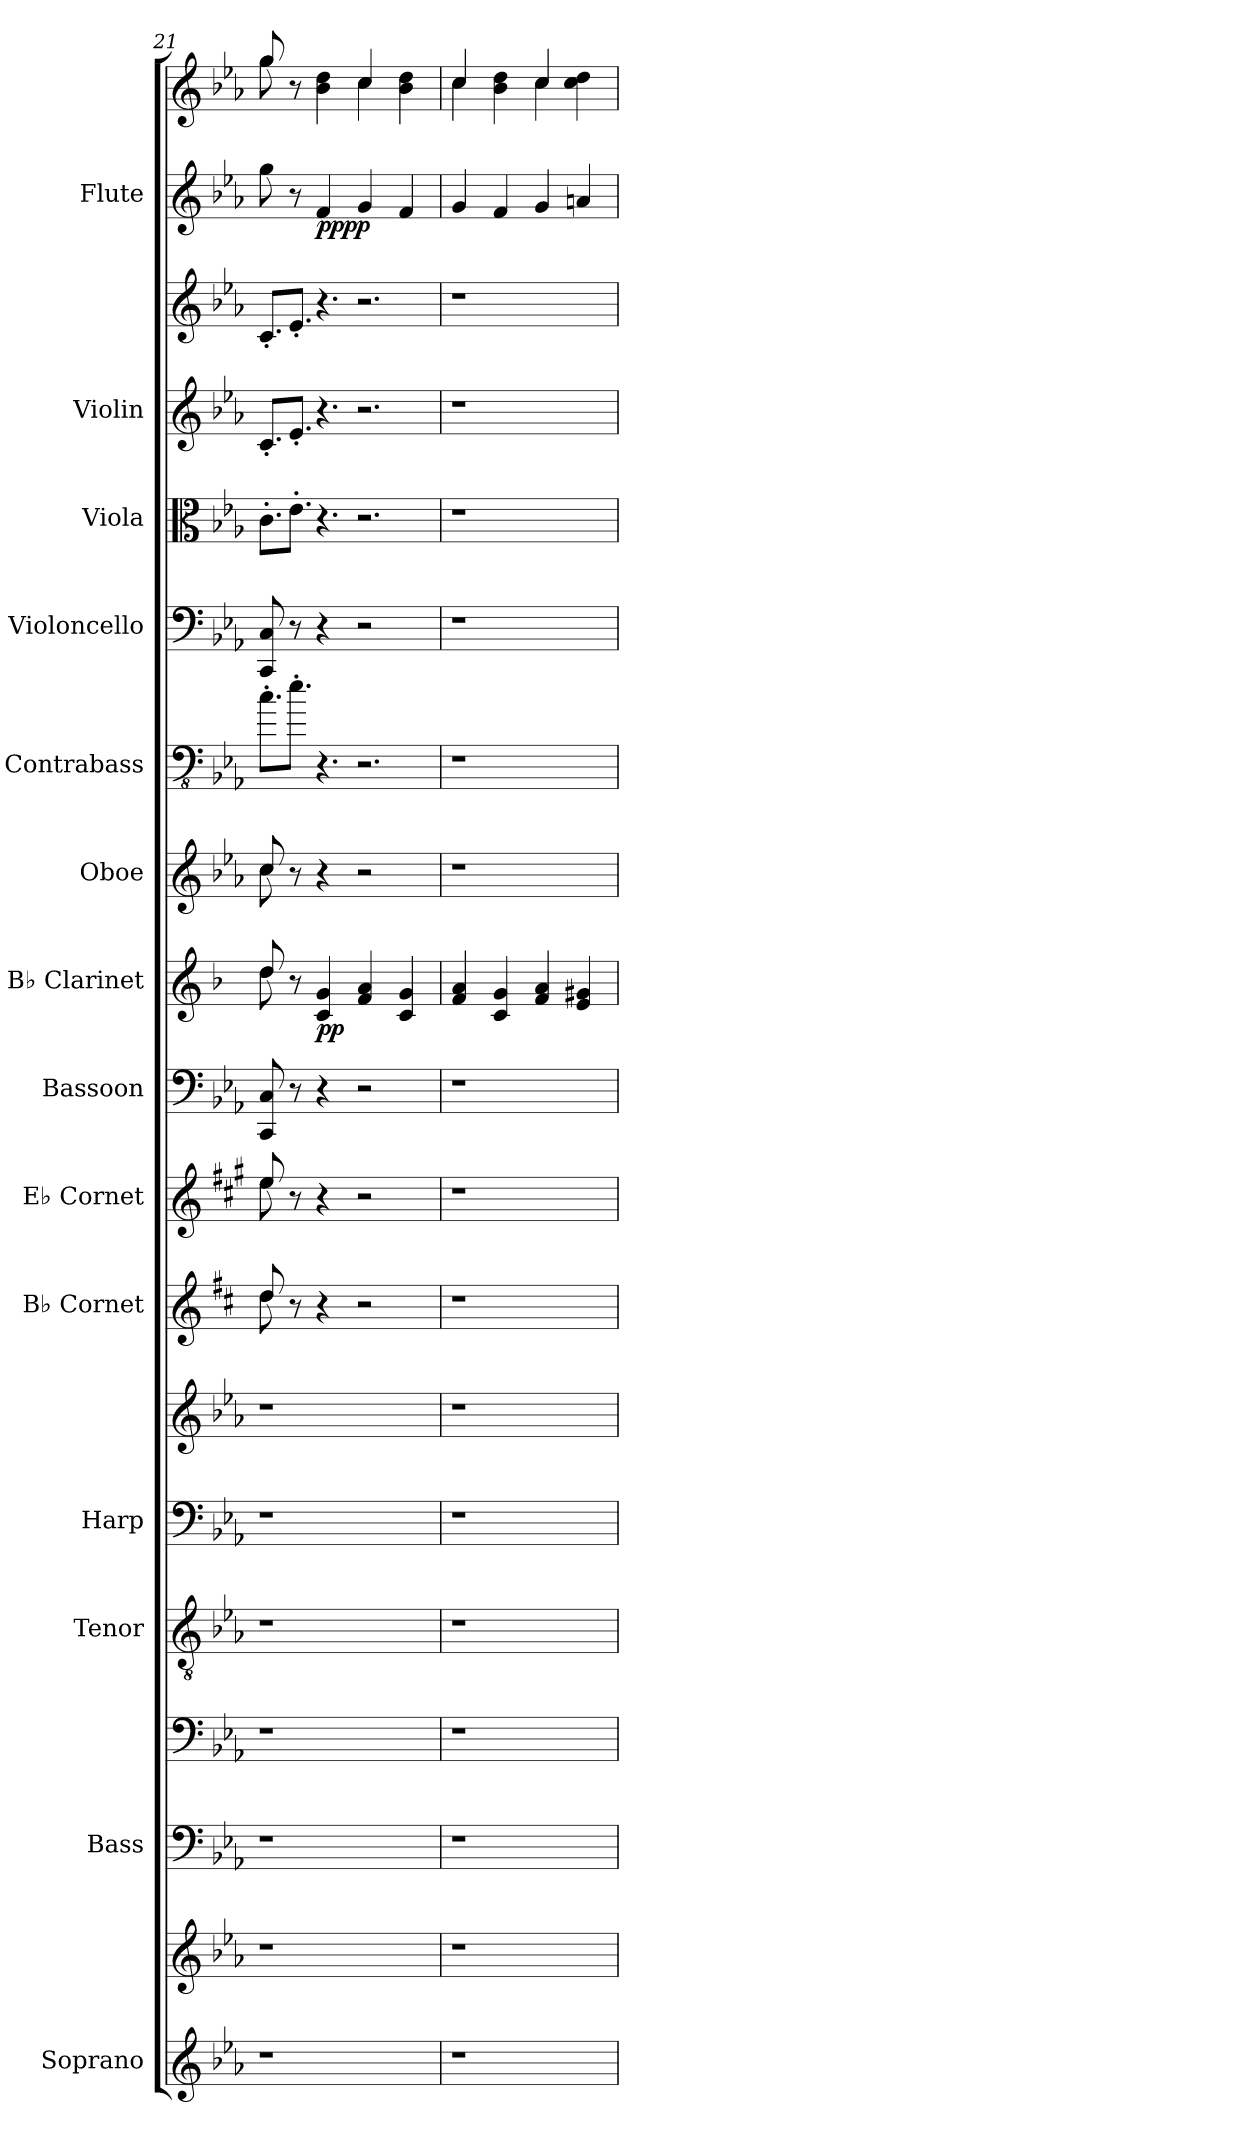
**kern	**kern	**kern	**kern	**kern	**kern	**kern	**kern	**kern	**kern	**kern	**dynam	**kern	**kern	**kern	**kern	**kern	**kern	**kern	**kern	**dynam
*part14	*part14	*part13	*part13	*part12	*part11	*part11	*part10	*part9	*part8	*part7	*part7	*part6	*part5	*part4	*part3	*part2	*part2	*part1	*part1	*part1
*staff19	*staff18	*staff17	*staff16	*staff15	*staff14	*staff13	*staff12	*staff11	*staff10	*staff9	*staff9	*staff8	*staff7	*staff6	*staff5	*staff4	*staff3	*staff2	*staff1	*staff1/2
*I"Soprano	*	*I"Bass	*	*I"Tenor	*I"Harp	*	*I"B♭ Cornet	*I"E♭ Cornet	*I"Bassoon	*I"B♭ Clarinet	*	*I"Oboe	*I"Contrabass	*I"Violoncello	*I"Viola	*I"Violin	*	*I"Flute	*	*
*I'S.	*	*I'B.	*	*I'T.	*I'Hrp.	*	*I'B♭ Cnt.	*I'E♭ Cnt.	*I'Bsn.	*I'B♭ Cl.	*	*I'Ob.	*I'Cb.	*I'Vc.	*I'Vla.	*I'Vln.	*	*I'Fl.	*	*
!!LO:PB:g=z
*clefG2	*clefG2	*clefF4	*clefF4	*clefGv2	*clefF4	*clefG2	*clefG2	*clefG2	*clefF4	*clefG2	*	*clefG2	*clefFv4	*clefF4	*clefC3	*clefG2	*clefG2	*clefG2	*clefG2	*
*	*	*	*	*	*	*	*ITrd1c2	*ITrd-2c-3	*	*ITrd1c2	*	*	*ITrd7c12	*	*	*	*	*	*	*
*k[b-e-a-]	*k[b-e-a-]	*k[b-e-a-]	*k[b-e-a-]	*k[b-e-a-]	*k[b-e-a-]	*k[b-e-a-]	*k[]	*k[]	*k[b-e-a-]	*k[b-e-a-]	*	*k[b-e-a-]	*k[b-e-a-]	*k[b-e-a-]	*k[b-e-a-]	*k[b-e-a-]	*k[b-e-a-]	*k[b-e-a-]	*k[b-e-a-]	*
=21	=21	=21	=21	=21	=21	=21	=21	=21	=21	=21	=21	=21	=21	=21	=21	=21	=21	=21	=21	=21
*	*	*	*	*	*	*	*^	*^	*	*^	*	*^	*	*	*	*	*	*	*	*
*	*	*	*	*	*	*	*	*	*	*	*	*	*	*	*	*	*Xtuplet	*	*Xtuplet	*Xtuplet	*Xtuplet	*	*	*
*	*	*	*	*	*	*	*	*	*	*	*	*	*	*	*	*	*	*	*	*	*	*	*^	*
1r	1r	1r	1r	1r	1r	1r	8cc/	8cc\	8gg/	8gg\	8CC/ 8C/	8cc/	8cc\	.	8cc/	8cc\	12.C'\L	8CC/ 8C/	12.c'\L	12.c'/L	12.c'/L	8gg\	8gg/	8gg\	.
.	.	.	.	.	.	.	8r	8ryy	8r	8ryy	8r	8r	8ryy	.	8r	8ryy	12.E-'\J	8r	12.e-'\J	12.e-'/J	12.e-'/J	8r	8r	8ryy	.
!	!	!	!	!	!	!	!	!	!	!	!	!	!	!LO:DY:b	!	!	!	!	!	!	!	!	!	!	!LO:DY:b=2
!	!	!	!	!	!	!	!	!	!	!	!	!	!	!	!	!	!	!	!	!	!	!	!	!	!LO:DY:n=1:b
.	.	.	.	.	.	.	4r	4ryy	4r	4ryy	4r	4B-/ 4f/	4ryy	pp	4r	4ryy	6.r	4r	6.r	6.r	6.r	4f/	4b-\ 4dd\	4ryy	pp pp
.	.	.	.	.	.	.	2r	2ryy	2r	2ryy	2r	4e-/ 4g/	2ryy	.	2r	2ryy	3.r	2r	3.r	3.r	3.r	4g/	4cc/	4cc\	.
.	.	.	.	.	.	.	.	.	.	.	.	4B-/ 4f/	.	.	.	.	.	.	.	.	.	4f/	4b-\ 4dd\	4ryy	.
*	*	*	*	*	*	*	*v	*v	*	*	*	*v	*v	*	*v	*v	*	*	*	*	*	*	*	*	*
*	*	*	*	*	*	*	*	*v	*v	*	*	*	*	*	*	*	*	*	*	*	*	*
=22	=22	=22	=22	=22	=22	=22	=22	=22	=22	=22	=22	=22	=22	=22	=22	=22	=22	=22	=22	=22	=22
1r	1r	1r	1r	1r	1r	1r	1r	1r	1r	4e-/ 4g/	.	1r	1r	1r	1r	1r	1r	4g/	4cc/	4cc\	.
.	.	.	.	.	.	.	.	.	.	4B-/ 4f/	.	.	.	.	.	.	.	4f/	4b-\ 4dd\	4ryy	.
.	.	.	.	.	.	.	.	.	.	4e-/ 4g/	.	.	.	.	.	.	.	4g/	4cc/	4cc\	.
.	.	.	.	.	.	.	.	.	.	4d/ 4f#X/	.	.	.	.	.	.	.	4an/	4cc\ 4dd\	4ryy	.
*	*	*	*	*	*	*	*	*	*	*	*	*	*	*	*	*	*	*	*v	*v	*
=	=	=	=	=	=	=	=	=	=	=	=	=	=	=	=	=	=	=	=	=
*-	*-	*-	*-	*-	*-	*-	*-	*-	*-	*-	*-	*-	*-	*-	*-	*-	*-	*-	*-	*-
